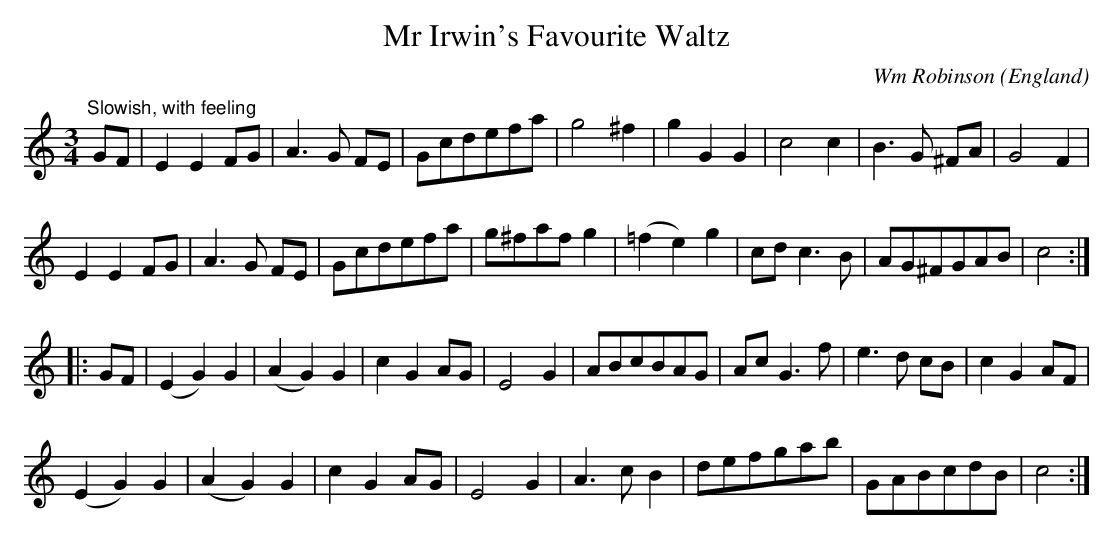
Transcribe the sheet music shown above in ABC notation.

X:1
T:Mr Irwin's Favourite Waltz
C:Wm Robinson
M:3/4
O:England
K:C major
"Slowish, with feeling" GF|\
E2E2 FG| A3G FE| Gcdefa| g4 ^f2| g2G2 G2| c4c2| B3G ^FA| G4F2|
E2E2 FG| A3G FE| Gcdefa| g^faf g2| (=f2e2) g2| cdc3B| AG^FGAB| c4::
GF|\
(E2G2) G2| (A2G2) G2| c2G2 AG| E4 G2| ABcBAG| AcG3f| e3d cB| c2G2 AF|
(E2G2) G2| (A2G2) G2| c2G2 AG| E4 G2| A3c B2| defgab| GABcdB| c4:|
